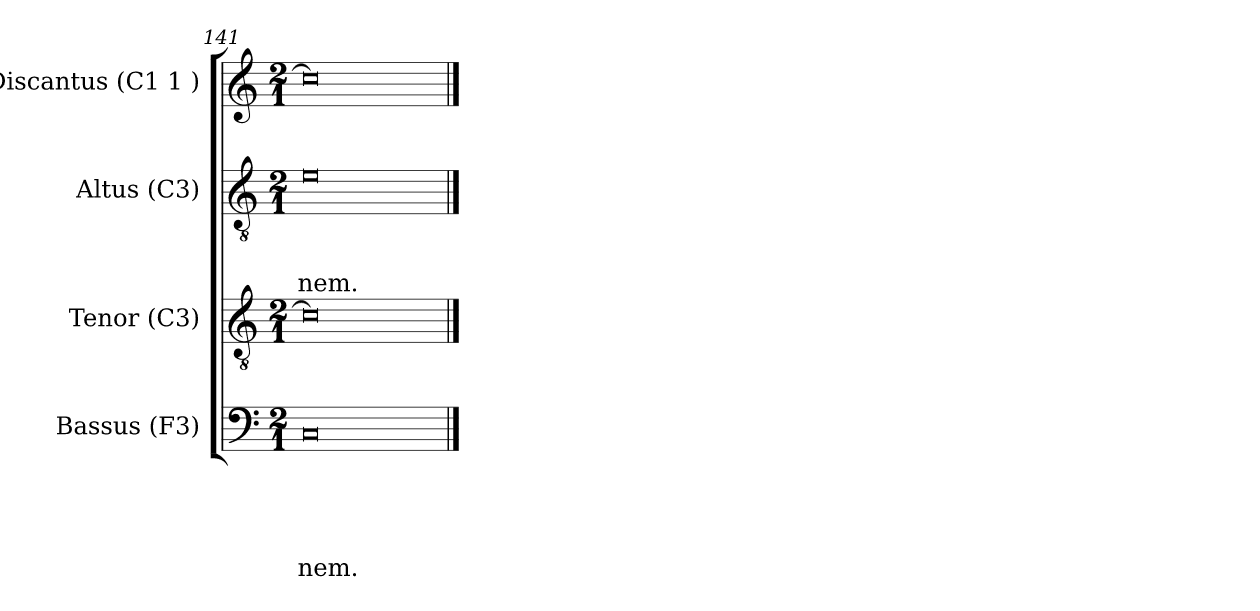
**kern	**text	**text	**text	**text	**text	**kern	**text	**kern	**text	**text	**text	**kern
*part4	*part4	*part4	*part4	*part4	*part4	*part3	*part3	*part2	*part2	*part2	*part2	*part1
*staff4	*staff4	*staff4	*staff4	*staff4	*staff4	*staff3	*staff3	*staff2	*staff2	*staff2	*staff2	*staff1
*I"Bassus (F3)	*	*	*	*	*	*I"Tenor (C3)	*	*I"Altus (C3)	*	*	*	*I"Discantus (C1 1 )
*I'B.	*	*	*	*	*	*I'T.	*	*I'A.	*	*	*	*I'D.
*clefF4	*	*	*	*	*	*clefGv2	*	*clefGv2	*	*	*	*clefG2
*k[]	*	*	*	*	*	*k[]	*	*k[]	*	*	*	*k[]
*C:	*	*	*	*	*	*C:	*	*C:	*	*	*	*C:
*M2/1	*	*	*	*	*	*M2/1	*	*M2/1	*	*	*	*M2/1
=141	=141	=141	=141	=141	=141	=141	=141	=141	=141	=141	=141	=141
!	!	!	!	!	!LO:LY:b	!	!	!	!	!	!LO:LY:b	!
0C	.	.	.	.	-nem.	0c]	.	0e	.	.	-nem.	0cc]
==	==	==	==	==	==	==	==	==	==	==	==	==
*-	*-	*-	*-	*-	*-	*-	*-	*-	*-	*-	*-	*-
